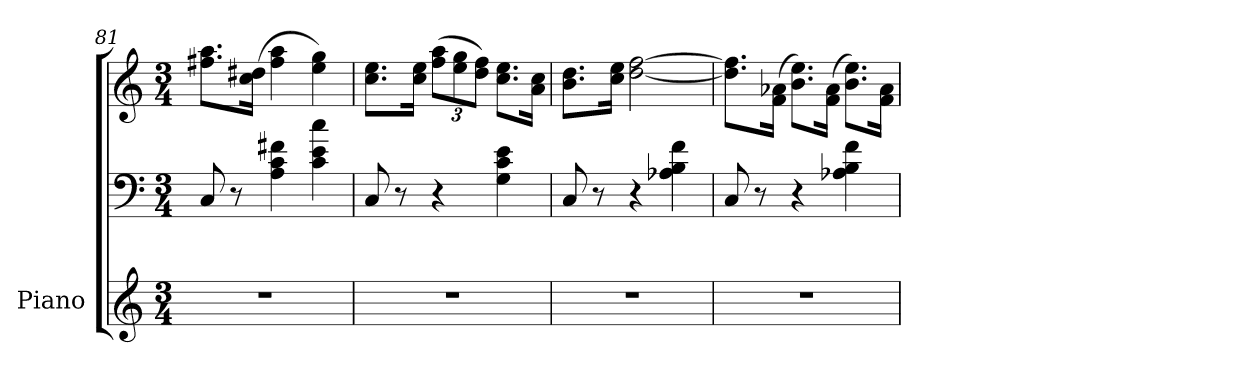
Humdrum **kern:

**kern	**kern	**kern
*part1	*part1	*part1
*staff3	*staff2	*staff1
*I"Piano	*	*
*I'Pno.	*	*
*clefG2	*clefF4	*clefG2
*k[]	*k[]	*k[]
*M3/4	*M3/4	*M3/4
=81	=81	=81
2.r	8C/	8.ff#X\ 8.aa\L
.	8r	.
.	.	(>16cc\ 16dd#X\Jk
.	4A\ 4c\ 4f#X\	4ff#\ 4aa\
.	4c\ 4e\ 4cc\	4ee\ 4gg\)
=82	=82	=82
2.r	8C/	8.cc\ 8.ee\L
.	8r	.
.	.	16cc\ 16ee\Jk
*	*	*Xbrackettup
.	4r	(>12ff\ 12aa\L
.	.	12ee\ 12gg\
.	.	12dd\ 12ff\J)
.	4G\ 4c\ 4e\	8.cc\ 8.ee\L
.	.	16a\ 16cc\Jk
=83	=83	=83
2.r	8C/	8.b\ 8.dd\L
.	8r	.
.	.	16cc\ 16ee\Jk
.	4r	[2dd\ [2ff\
.	4A-X\ 4B\ 4f\	.
=84	=84	=84
2.r	8C/	8.dd\] 8.ff\]L
.	8r	.
.	.	(>16f\ 16a-X\Jk
.	4r	8.b\ 8.ee\L)
.	.	(>16f\ 16a-\Jk
.	4A-X\ 4B\ 4f\	8.b\ 8.ee\L)
.	.	16f\ 16a-\Jk
=	=	=
*-	*-	*-
